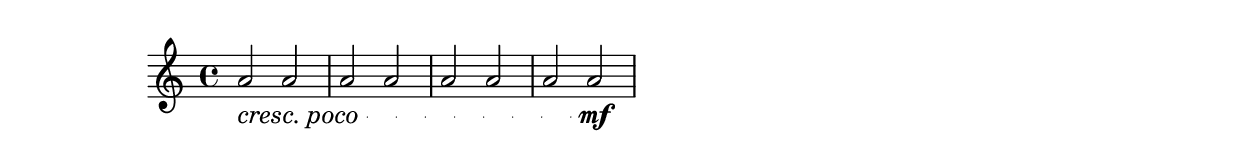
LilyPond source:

%% DO NOT EDIT this file manually; it is automatically
%% generated from LSR http://lsr.dsi.unimi.it
%% Make any changes in LSR itself, or in Documentation/snippets/new/ ,
%% and then run scripts/auxiliar/makelsr.py
%%
%% This file is in the public domain.
\version "2.14.0"

\header {
  lsrtags = "expressive-marks, tweaks-and-overrides"

%% Translation of GIT committish: 70f5f30161f7b804a681cd080274bfcdc9f4fe8c
  texidoces = "
Se puede modificar el texto empleado para los crescendos y
decrescendos modificando las propiedades de contexto
@code{crescendoText} y @code{decrescendoText}.

El estilo de la línea de extensión se puede cambiar modificando la
propiedad @code{'style} de @code{DynamicTextSpanner}.  El valor
predeterminado es @code{'dashed-line} (línea discontinua), y entre
otros valores posibles se encuentran @code{'line} (línea),
@code{'dotted-line} (línea de puntos) y @code{'none} (nada):

"
  doctitlees = "Cambiar el texto y los estilos de objeto de extensión para las indicaciones dinámicas textuales"


%% Translation of GIT committish: 0a868be38a775ecb1ef935b079000cebbc64de40
texidocde = "
Der Text, der für Crescendo und Decrescendo gesetzt wird, kann geändert
werden, indem man die Eigenschaften @code{crescendoText} und
@code{decrescendoText} verändert.  Der Stil des Streckers kann auch
geändert werden, indem die @code{'style}-Eigenschaft des
@code{DynamicTextSpanner} beeinflusst wird.  Der Standardwert ist
@code{'hairpin}, andere Möglichkeiten sind @code{'line}, @code{'dashed-line}
und @code{'dotted-line}.
"
  doctitlede = "Text und Strecker-Stile für Dynamik-Texte ändern"

%% Translation of GIT committish: 4ab2514496ac3d88a9f3121a76f890c97cedcf4e
  texidocfr = "
Le texte par défaut des crescendos et decrescendos se change en
modifiant les propriétés de contexte @code{crescendoText} et
@code{decrescendoText}. L'aspect de la ligne d'extension est fonction
de la propriété @code{'style} du @code{DynamicTextSpanner}.  Sa valeur
par défaut est @code{'hairpin}, mais d'autres valeurs sont disponibles,
comme @code{'line}, @code{'dashed-line} et @code{'dotted-line}.

"
  doctitlefr = "Modifidation du texte et de l'extension de nuances textuelles"


  texidoc = "
The text used for crescendos and decrescendos can be changed by
modifying the context properties @code{crescendoText} and
@code{decrescendoText}.

The style of the spanner line can be changed by modifying the
@code{'style} property of @code{DynamicTextSpanner}.  The default value
is @code{'dashed-line}, and other possible values include @code{'line},
@code{'dotted-line} and @code{'none}.

"
  doctitle = "Changing text and spanner styles for text dynamics"
} % begin verbatim

\relative c'' {
  \set crescendoText = \markup { \italic { cresc. poco } }
  \set crescendoSpanner = #'text
  \override DynamicTextSpanner #'style = #'dotted-line
  a2\< a
  a2 a
  a2 a
  a2 a\mf
}
